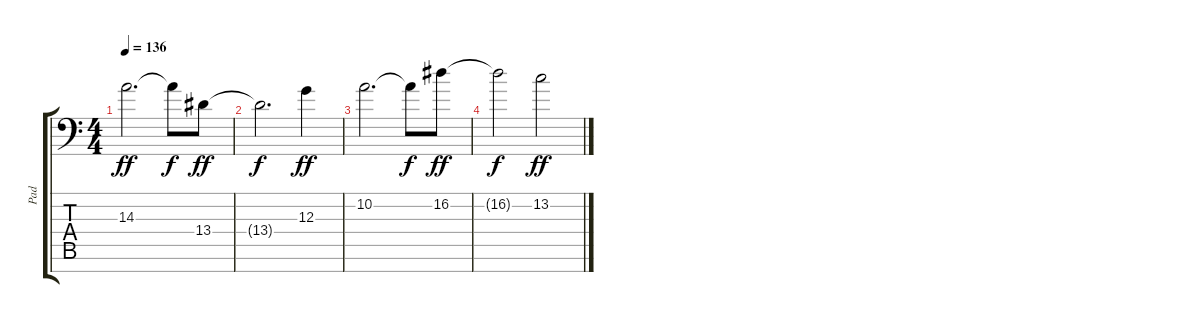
\track ("Pad" "Pad") {instrument pad2warm}
\staff {score tabs}
\tuning (C8 B3 G3 D3 A2 E2 A-1) {hide}
\ts (4 4)
\tempo 136
\clef f4
\ks c
14.3.2{d dy ff} 14.3{t}.8{dy f} 13.4.8{dy ff} |
13.4{t}.2{d dy f} 12.3.4{dy ff} |
10.2.2{d} 10.2{t}.8{dy f} 16.2.8{dy ff} |
16.2{t}.2{dy f} 13.2.2{dy ff}
